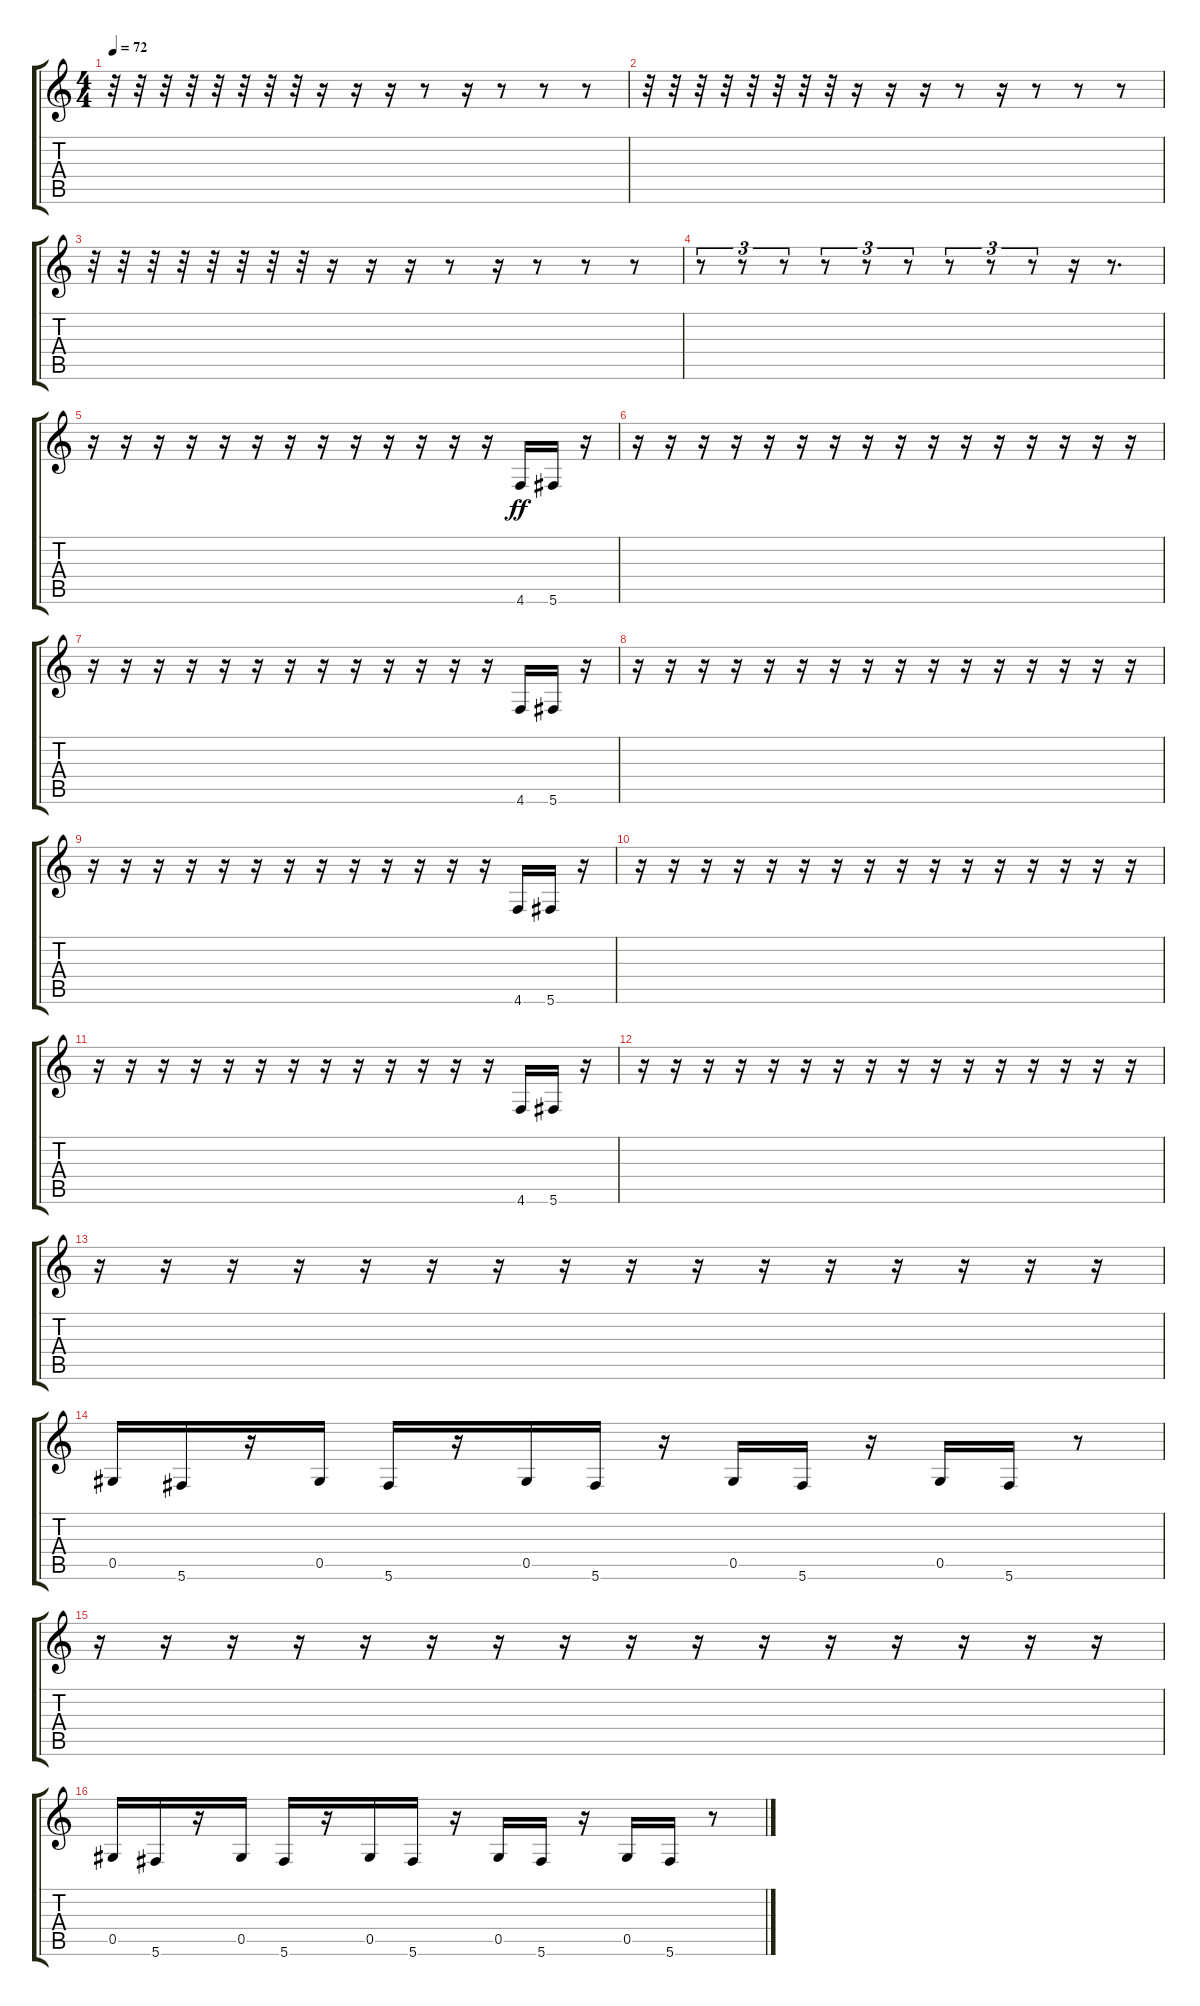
\track "" {instrument electricbassfinger}
\staff {score tabs}
\tuning (Eb4 Bb3 Gb3 Db3 Ab2 Db2) {hide}
\ts (4 4)
\tempo 72
\clef g2
\ks c
r.32{dy ff} r.32 r.32 r.32 r.32 r.32 r.32 r.32 r.16 r.16 r.16 r.8 r.16 r.8 r.8 r.8 |
r.32 r.32 r.32 r.32 r.32 r.32 r.32 r.32 r.16 r.16 r.16 r.8 r.16 r.8 r.8 r.8 |
r.32 r.32 r.32 r.32 r.32 r.32 r.32 r.32 r.16 r.16 r.16 r.8 r.16 r.8 r.8 r.8 |
r.8{tu (3 2)} r.8{tu (3 2)} r.8{tu (3 2)} r.8{tu (3 2)} r.8{tu (3 2)} r.8{tu (3 2)} r.8{tu (3 2)} r.8{tu (3 2)} r.8{tu (3 2)} r.16 r.8{d} |
r.16 r.16 r.16 r.16 r.16 r.16 r.16 r.16 r.16 r.16 r.16 r.16 r.16 4.6.16 5.6.16 r.16 |
r.16 r.16 r.16 r.16 r.16 r.16 r.16 r.16 r.16 r.16 r.16 r.16 r.16 r.16 r.16 r.16 |
r.16 r.16 r.16 r.16 r.16 r.16 r.16 r.16 r.16 r.16 r.16 r.16 r.16 4.6.16 5.6.16 r.16 |
r.16 r.16 r.16 r.16 r.16 r.16 r.16 r.16 r.16 r.16 r.16 r.16 r.16 r.16 r.16 r.16 |
r.16 r.16 r.16 r.16 r.16 r.16 r.16 r.16 r.16 r.16 r.16 r.16 r.16 4.6.16 5.6.16 r.16 |
r.16 r.16 r.16 r.16 r.16 r.16 r.16 r.16 r.16 r.16 r.16 r.16 r.16 r.16 r.16 r.16 |
r.16 r.16 r.16 r.16 r.16 r.16 r.16 r.16 r.16 r.16 r.16 r.16 r.16 4.6.16 5.6.16 r.16 |
r.16 r.16 r.16 r.16 r.16 r.16 r.16 r.16 r.16 r.16 r.16 r.16 r.16 r.16 r.16 r.16 |
r.16 r.16 r.16 r.16 r.16 r.16 r.16 r.16 r.16 r.16 r.16 r.16 r.16 r.16 r.16 r.16 |
0.5.16 5.6.16 r.16 0.5.16 5.6.16 r.16 0.5.16 5.6.16 r.16 0.5.16 5.6.16 r.16 0.5.16 5.6.16 r.8 |
r.16 r.16 r.16 r.16 r.16 r.16 r.16 r.16 r.16 r.16 r.16 r.16 r.16 r.16 r.16 r.16 |
0.5.16 5.6.16 r.16 0.5.16 5.6.16 r.16 0.5.16 5.6.16 r.16 0.5.16 5.6.16 r.16 0.5.16 5.6.16 r.8
